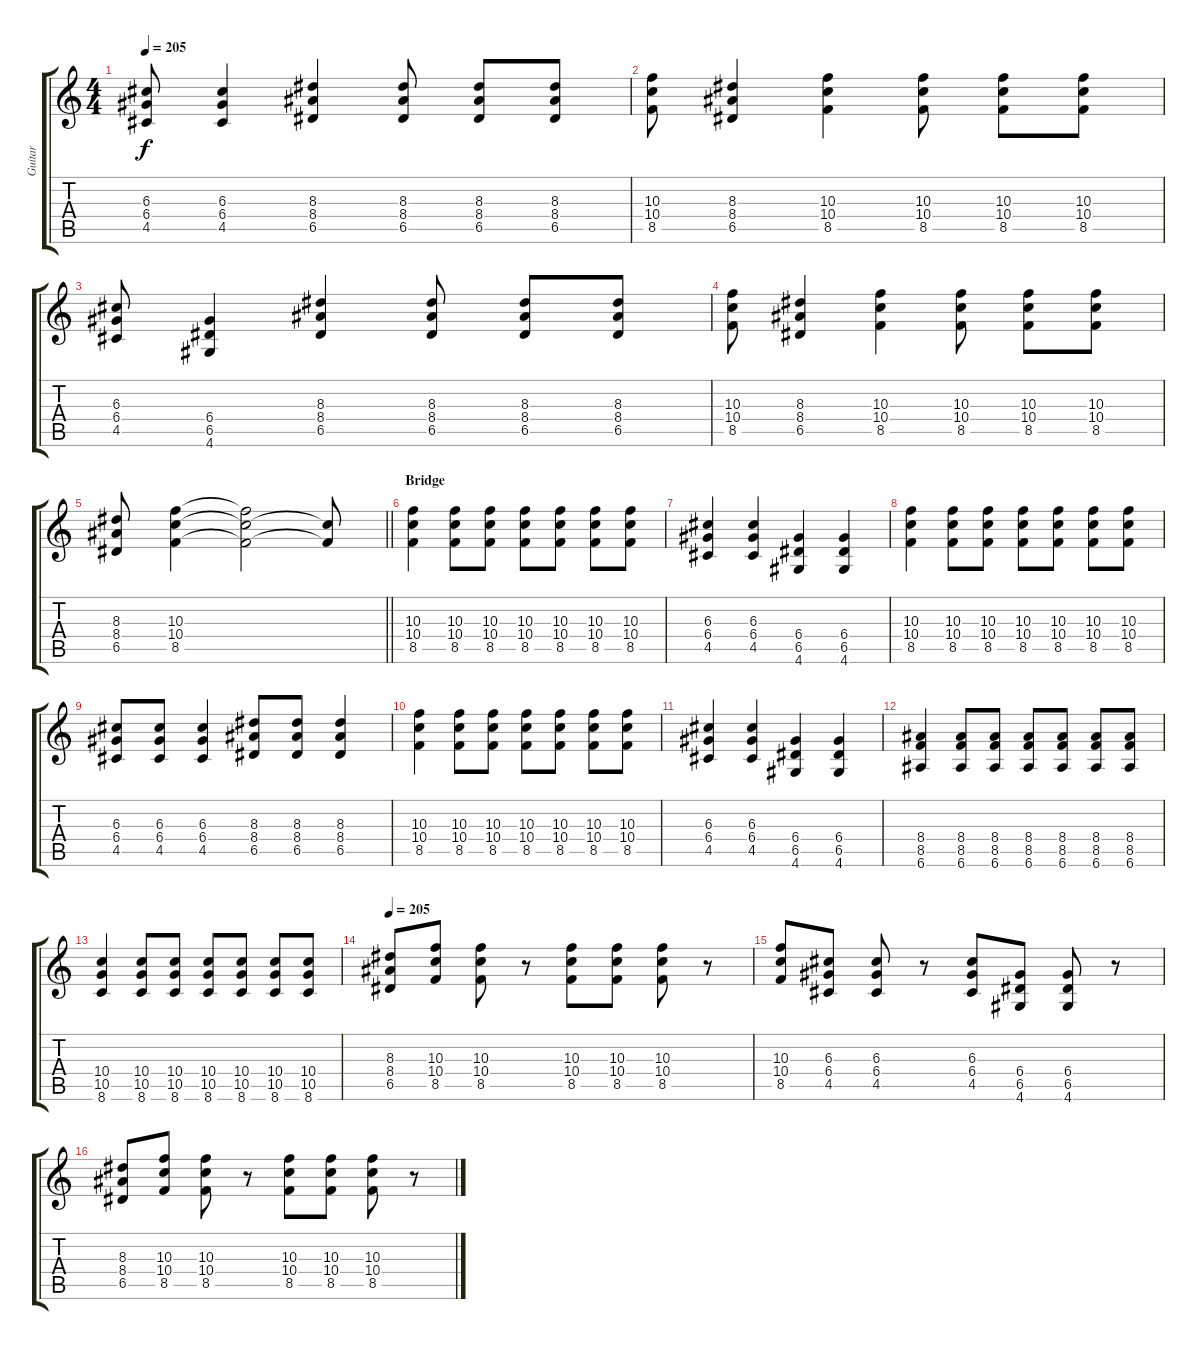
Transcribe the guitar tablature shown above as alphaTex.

\track ("Guitar" "Guitar") {instrument distortionguitar}
\staff {score tabs}
\tuning (E4 B3 G3 D3 A2 E2) {hide}
\ts (4 4)
\tempo 205
\clef g2
\ks c
(6.3 6.4 4.5).8{dy f} (6.3 6.4 4.5).4 (8.3 8.4 6.5).4 (8.3 8.4 6.5).8 (8.3 8.4 6.5).8 (8.3 8.4 6.5).8 |
(10.3 10.4 8.5).8 (8.3 8.4 6.5).4 (10.3 10.4 8.5).4 (10.3 10.4 8.5).8 (10.3 10.4 8.5).8 (10.3 10.4 8.5).8 |
(6.3 6.4 4.5).8 (6.4 6.5 4.6).4 (8.3 8.4 6.5).4 (8.3 8.4 6.5).8 (8.3 8.4 6.5).8 (8.3 8.4 6.5).8 |
(10.3 10.4 8.5).8 (8.3 8.4 6.5).4 (10.3 10.4 8.5).4 (10.3 10.4 8.5).8 (10.3 10.4 8.5).8 (10.3 10.4 8.5).8 |
\barLineRight lightlight
(8.3 8.4 6.5).8 (10.3 10.4 8.5).4 (10.3{t} 10.4{t} 8.5{t}).2 (10.4{t} 8.5{t}).8 |
\section ("" "Bridge")
(10.3 10.4 8.5).4 (10.3 10.4 8.5).8 (10.3 10.4 8.5).8 (10.3 10.4 8.5).8 (10.3 10.4 8.5).8 (10.3 10.4 8.5).8 (10.3 10.4 8.5).8 |
(6.3 6.4 4.5).4 (6.3 6.4 4.5).4 (6.4 6.5 4.6).4 (6.4 6.5 4.6).4 |
(10.3 10.4 8.5).4 (10.3 10.4 8.5).8 (10.3 10.4 8.5).8 (10.3 10.4 8.5).8 (10.3 10.4 8.5).8 (10.3 10.4 8.5).8 (10.3 10.4 8.5).8 |
(6.3 6.4 4.5).8 (6.3 6.4 4.5).8 (6.3 6.4 4.5).4 (8.3 8.4 6.5).8 (8.3 8.4 6.5).8 (8.3 8.4 6.5).4 |
(10.3 10.4 8.5).4 (10.3 10.4 8.5).8 (10.3 10.4 8.5).8 (10.3 10.4 8.5).8 (10.3 10.4 8.5).8 (10.3 10.4 8.5).8 (10.3 10.4 8.5).8 |
(6.3 6.4 4.5).4 (6.3 6.4 4.5).4 (6.4 6.5 4.6).4 (6.4 6.5 4.6).4 |
(8.4 8.5 6.6).4 (8.4 8.5 6.6).8 (8.4 8.5 6.6).8 (8.4 8.5 6.6).8 (8.4 8.5 6.6).8 (8.4 8.5 6.6).8 (8.4 8.5 6.6).8 |
(10.4 10.5 8.6).4 (10.4 10.5 8.6).8 (10.4 10.5 8.6).8 (10.4 10.5 8.6).8 (10.4 10.5 8.6).8 (10.4 10.5 8.6).8 (10.4 10.5 8.6).8 |
\tempo 205
(8.3 8.4 6.5).8 (10.3 10.4 8.5).8 (10.3 10.4 8.5).8 r.8 (10.3 10.4 8.5).8 (10.3 10.4 8.5).8 (10.3 10.4 8.5).8 r.8 |
(10.3 10.4 8.5).8 (6.3 6.4 4.5).8 (6.3 6.4 4.5).8 r.8 (6.3 6.4 4.5).8 (6.4 6.5 4.6).8 (6.4 6.5 4.6).8 r.8 |
(8.3 8.4 6.5).8 (10.3 10.4 8.5).8 (10.3 10.4 8.5).8 r.8 (10.3 10.4 8.5).8 (10.3 10.4 8.5).8 (10.3 10.4 8.5).8 r.8
